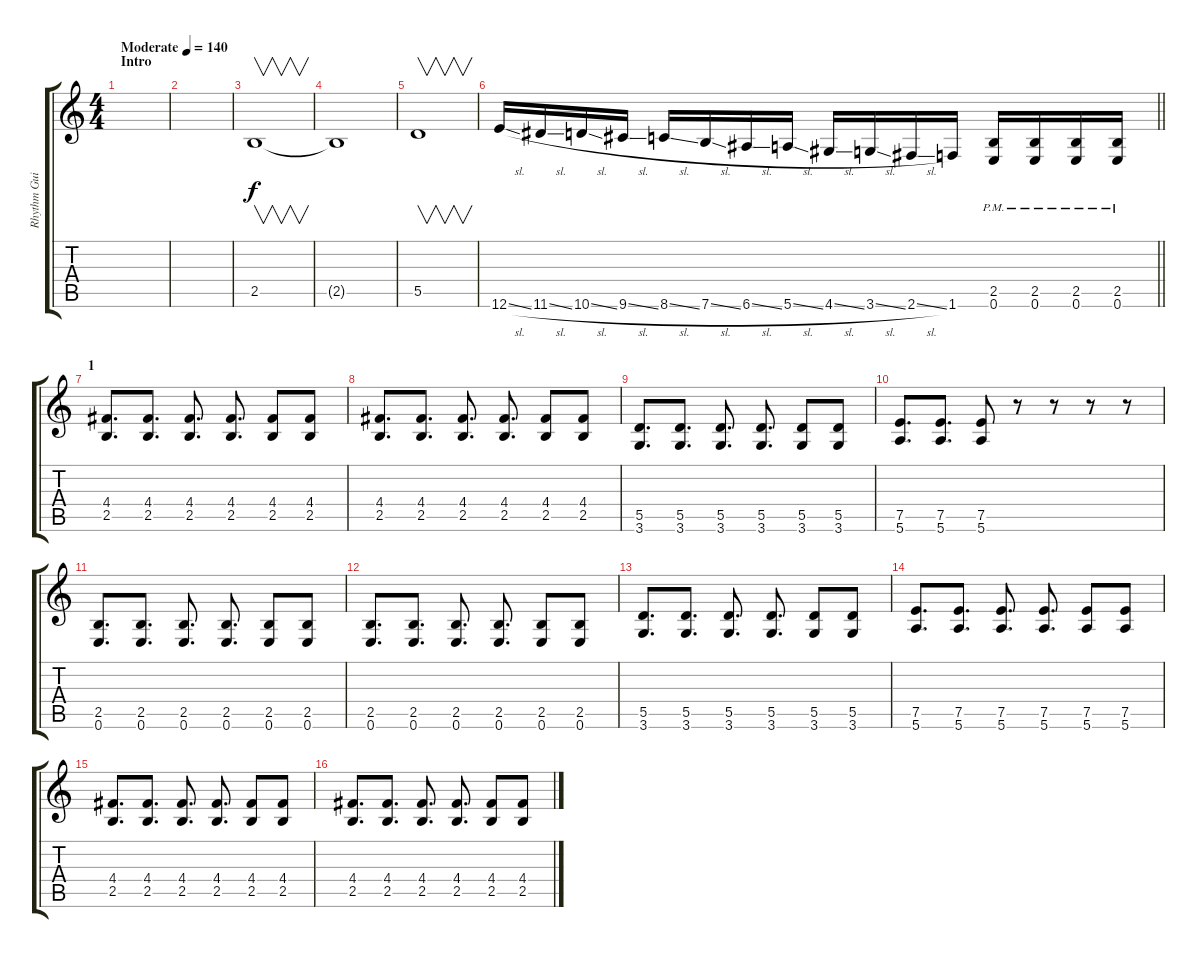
\track ("Rhythm Guitar" "Rhythm Gui") {instrument distortionguitar}
\staff {score tabs}
\tuning (E4 B3 G3 D3 A2 E2) {hide}
\ts (4 4)
\section ("" "Intro")
\tempo (140 "Moderate")
\clef g2
\ks c
|
|
2.5.1{v} |
2.5{t}.1 |
5.5.1{v} |
\barLineRight lightlight
12.6{sl}.16 11.6{sl}.16 10.6{sl}.16 9.6{sl}.16 8.6{sl}.16 7.6{sl}.16 6.6{sl}.16 5.6{sl}.16 4.6{sl}.16 3.6{sl}.16 2.6{sl}.16 1.6.16 (2.5{pm} 0.6{pm}).16 (2.5{pm} 0.6{pm}).16 (2.5{pm} 0.6{pm}).16 (2.5{pm} 0.6{pm}).16 |
\section ("" "1")
(4.4 2.5).8{d} (4.4 2.5).8{d} (4.4 2.5).8{d} (4.4 2.5).8{d} (4.4 2.5).8 (4.4 2.5).8 |
(4.4 2.5).8{d} (4.4 2.5).8{d} (4.4 2.5).8{d} (4.4 2.5).8{d} (4.4 2.5).8 (4.4 2.5).8 |
(5.5 3.6).8{d} (5.5 3.6).8{d} (5.5 3.6).8{d} (5.5 3.6).8{d} (5.5 3.6).8 (5.5 3.6).8 |
(7.5 5.6).8{d} (7.5 5.6).8{d} (7.5 5.6).8 r.8 r.8 r.8 r.8 |
(2.5 0.6).8{d} (2.5 0.6).8{d} (2.5 0.6).8{d} (2.5 0.6).8{d} (2.5 0.6).8 (2.5 0.6).8 |
(2.5 0.6).8{d} (2.5 0.6).8{d} (2.5 0.6).8{d} (2.5 0.6).8{d} (2.5 0.6).8 (2.5 0.6).8 |
(5.5 3.6).8{d} (5.5 3.6).8{d} (5.5 3.6).8{d} (5.5 3.6).8{d} (5.5 3.6).8 (5.5 3.6).8 |
(7.5 5.6).8{d} (7.5 5.6).8{d} (7.5 5.6).8{d} (7.5 5.6).8{d} (7.5 5.6).8 (7.5 5.6).8 |
(4.4 2.5).8{d} (4.4 2.5).8{d} (4.4 2.5).8{d} (4.4 2.5).8{d} (4.4 2.5).8 (4.4 2.5).8 |
(4.4 2.5).8{d} (4.4 2.5).8{d} (4.4 2.5).8{d} (4.4 2.5).8{d} (4.4 2.5).8 (4.4 2.5).8
